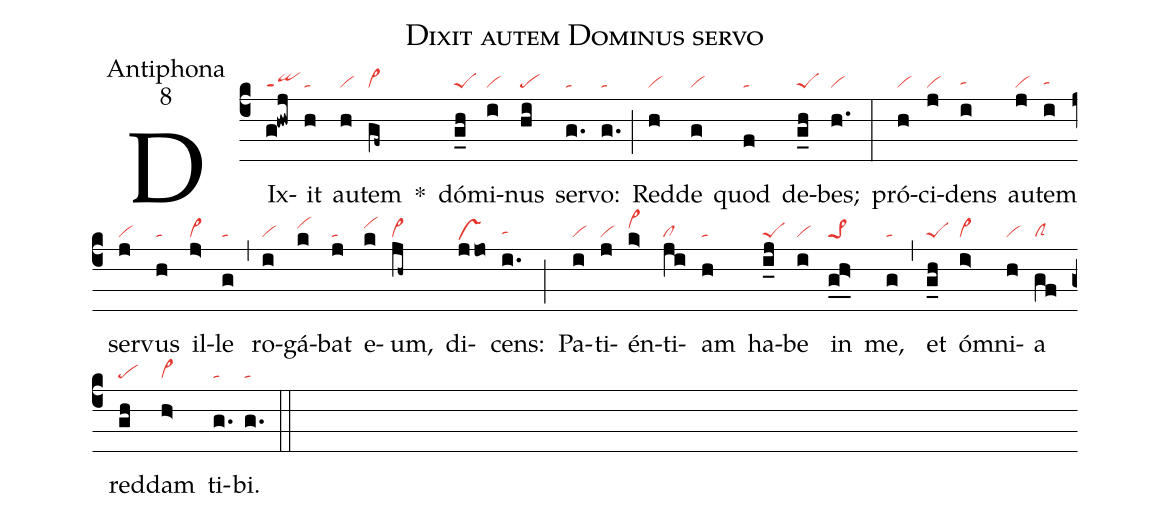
name:Dixit autem Dominus servo;
office-part:Antiphona;
mode:8;
nabc-lines:1;
%%
(c4)
DIx(g!hwj|qippt1)it(h|ta) au(h|vi)tem(gf~|vi>) *()
dó(g_h|peS)mi(i|vi)nus(hi|pe) ser(g.|ta)vo:(g.|ta) (;)
Red(h|vi)de(g|vi) quod(f|ta) de(g_h|peS)bes;(h.|vi) (:)
pró(h|vi)ci(j|vi)dens(i|tahg) au(j|vi)tem(i|tahg) ser(j|vi)vus(h|ta) il(j>|vi>)le(g|ta) (,)
ro(i|vi)gá(k|vihi)bat(j|ta) e(k|vihi)um,(jh~|vi>) di(jjo|vshe)cens:(i.|tahg) (;)
Pa(i|vi)ti(j|vi)én(k>|vi>hi)ti(ji|cl)am(h|ta) ha(i_j|peS)be(i|vi) in(g_0h>_0|pe>1) me,(g|ta) (,)
et(g_h|peS) ó(i>|vi>)mni(h|vi)a(gf|clS) red(gh|pe)dam(h>|vi>) ti(g.|ta)bi.(g.|ta) (::)
